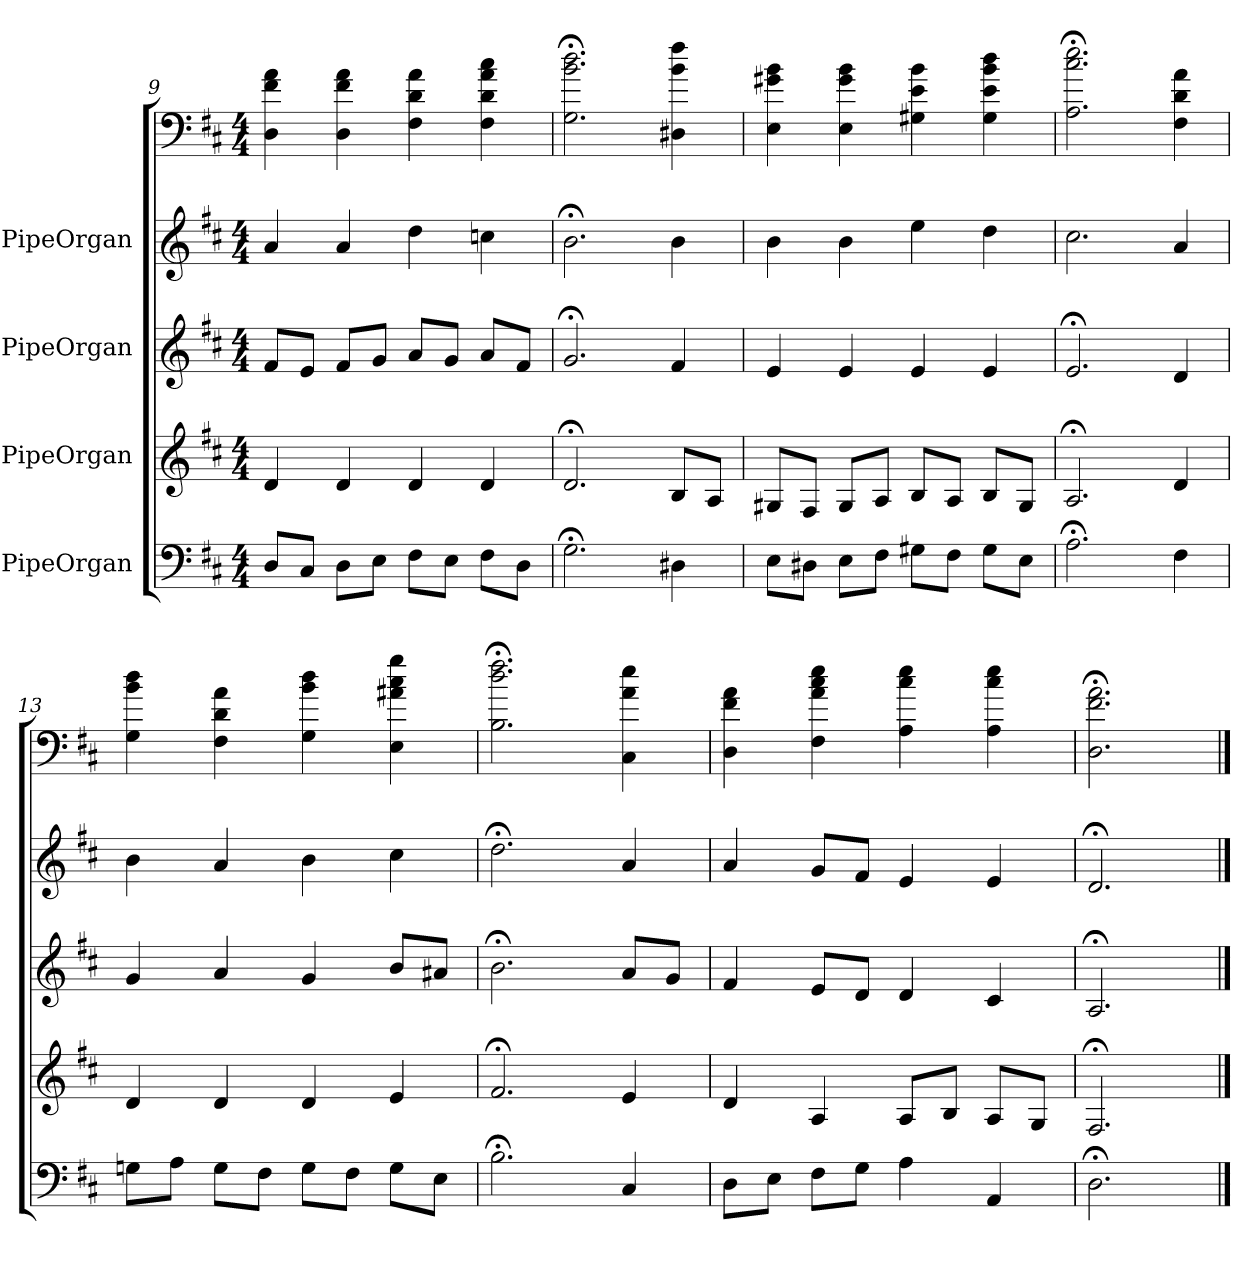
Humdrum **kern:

**kern	**kern	**kern	**kern	**kern
*part5	*part4	*part3	*part2	*part1
*staff5	*staff4	*staff3	*staff2	*staff1
*I"PipeOrgan	*I"PipeOrgan	*I"PipeOrgan	*I"PipeOrgan	*
*k[f#c#]	*k[f#c#]	*k[f#c#]	*k[f#c#]	*k[f#c#]
*D:	*D:	*D:	*D:	*D:
*M4/4	*M4/4	*M4/4	*M4/4	*M4/4
=9	=9	=9	=9	=9
8DL	4d	8f#L	4a	4D 4f# 4a
8C#J	.	8eJ	.	.
8DL	4d	8f#L	4a	4D 4f# 4a
8EJ	.	8gJ	.	.
8F#L	4d	8aL	4dd	4F# 4d 4a
8EJ	.	8gJ	.	.
8F#L	4d	8aL	4ccn	4F# 4d 4a 4cc#
8DJ	.	8f#J	.	.
=10	=10	=10	=10	=10
2.G;<	2.d;<	2.g;<	2.b;<	2.G;< 2.b;< 2.dd;<
4D#X	8BL	4f#	4b	4D#X 4b 4ff#
.	8AJ	.	.	.
=11	=11	=11	=11	=11
8EL	8G#XL	4e	4b	4E 4g#X 4b
8D#XJ	8F#J	.	.	.
8EL	8G#L	4e	4b	4E 4g# 4b
8F#J	8AJ	.	.	.
8G#XL	8BL	4e	4ee	4G#X 4e 4b
8F#J	8AJ	.	.	.
8G#L	8BL	4e	4dd	4G# 4e 4b 4dd
8EJ	8G#J	.	.	.
=12	=12	=12	=12	=12
2.A;<	2.A;<	2.e;<	2.cc#	2.A;< 2.cc#;< 2.ee;<
4F#	4d	4d	4a	4F# 4d 4a
=13	=13	=13	=13	=13
8GnL	4d	4g	4b	4G 4b 4dd
8AJ	.	.	.	.
8GL	4d	4a	4a	4F# 4d 4a
8F#J	.	.	.	.
8GL	4d	4g	4b	4G 4b 4dd
8F#J	.	.	.	.
8GL	4e	8bL	4cc#	4E 4a#X 4cc# 4gg
8EJ	.	8a#XJ	.	.
=14	=14	=14	=14	=14
2.B;<	2.f#;<	2.b;<	2.dd;<	2.B;< 2.dd;< 2.ff#;<
4C#	4e	8aL	4a	4C# 4a 4ee
.	.	8gJ	.	.
=15	=15	=15	=15	=15
8DL	4d	4f#	4a	4D 4f# 4a
8EJ	.	.	.	.
8F#L	4A	8eL	8gL	4F# 4a 4cc# 4ee
8GJ	.	8dJ	8f#J	.
4A	8AL	4d	4e	4A 4cc# 4ee
.	8BJ	.	.	.
4AA	8AL	4c#	4e	4A 4cc# 4ee
.	8GJ	.	.	.
=16	=16	=16	=16	=16
2.D;<	2.F#;<	2.A;<	2.d;<	2.D;< 2.f#;< 2.a;<
==	==	==	==	==
*-	*-	*-	*-	*-
